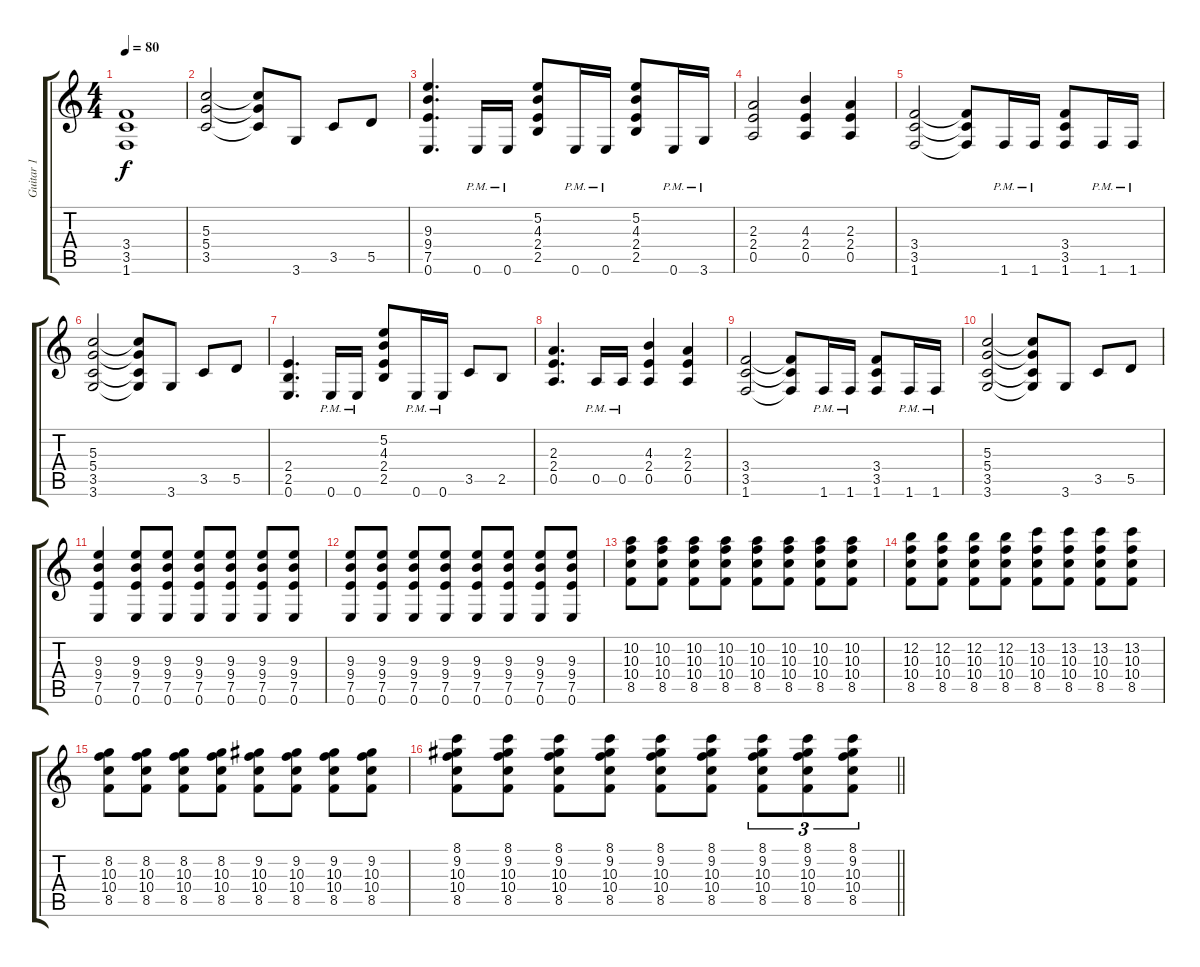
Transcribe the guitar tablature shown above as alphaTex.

\track ("Guitar 1" "Guitar 1") {instrument distortionguitar bank 1}
\staff {score tabs}
\tuning (E4 B3 G3 D3 A2 E2) {hide}
\ts (4 4)
\tempo 80
\clef g2
\ks c
(3.4 3.5 1.6).1{dy f} |
(5.3 5.4 3.5).2 (5.3{t} 5.4{t} 3.5{t}).8 3.6.8 3.5.8 5.5.8 |
(9.3 9.4 7.5 0.6).4{d} 0.6{pm}.16 0.6{pm}.16 (5.2 4.3 2.4 2.5).8 0.6{pm}.16 0.6{pm}.16 (5.2 4.3 2.4 2.5).8 0.6{pm}.16 3.6{pm}.16 |
(2.3 2.4 0.5).2 (4.3 2.4 0.5).4 (2.3 2.4 0.5).4 |
(3.4 3.5 1.6).2 (3.4{t} 3.5{t} 1.6{t}).8 1.6{pm}.16 1.6{pm}.16 (3.4 3.5 1.6).8 1.6{pm}.16 1.6{pm}.16 |
(5.3 5.4 3.5 3.6).2 (5.3{t} 5.4{t} 3.5{t} 3.6{t}).8 3.6.8 3.5.8 5.5.8 |
(2.4 2.5 0.6).4{d} 0.6{pm}.16 0.6{pm}.16 (5.2 4.3 2.4 2.5).8 0.6{pm}.16 0.6{pm}.16 3.5.8 2.5.8 |
(2.3 2.4 0.5).4{d} 0.5{pm}.16 0.5{pm}.16 (4.3 2.4 0.5).4 (2.3 2.4 0.5).4 |
(3.4 3.5 1.6).2 (3.4{t} 3.5{t} 1.6{t}).8 1.6{pm}.16 1.6{pm}.16 (3.4 3.5 1.6).8 1.6{pm}.16 1.6{pm}.16 |
(5.3 5.4 3.5 3.6).2 (5.3{t} 5.4{t} 3.5{t} 3.6{t}).8 3.6.8 3.5.8 5.5.8 |
(9.3 9.4 7.5 0.6).4 (9.3 9.4 7.5 0.6).8 (9.3 9.4 7.5 0.6).8 (9.3 9.4 7.5 0.6).8 (9.3 9.4 7.5 0.6).8 (9.3 9.4 7.5 0.6).8 (9.3 9.4 7.5 0.6).8 |
(9.3 9.4 7.5 0.6).8 (9.3 9.4 7.5 0.6).8 (9.3 9.4 7.5 0.6).8 (9.3 9.4 7.5 0.6).8 (9.3 9.4 7.5 0.6).8 (9.3 9.4 7.5 0.6).8 (9.3 9.4 7.5 0.6).8 (9.3 9.4 7.5 0.6).8 |
(10.2 10.3 10.4 8.5).8 (10.2 10.3 10.4 8.5).8 (10.2 10.3 10.4 8.5).8 (10.2 10.3 10.4 8.5).8 (10.2 10.3 10.4 8.5).8 (10.2 10.3 10.4 8.5).8 (10.2 10.3 10.4 8.5).8 (10.2 10.3 10.4 8.5).8 |
(12.2 10.3 10.4 8.5).8 (12.2 10.3 10.4 8.5).8 (12.2 10.3 10.4 8.5).8 (12.2 10.3 10.4 8.5).8 (13.2 10.3 10.4 8.5).8 (13.2 10.3 10.4 8.5).8 (13.2 10.3 10.4 8.5).8 (13.2 10.3 10.4 8.5).8 |
(8.2 10.3 10.4 8.5).8 (8.2 10.3 10.4 8.5).8 (8.2 10.3 10.4 8.5).8 (8.2 10.3 10.4 8.5).8 (9.2 10.3 10.4 8.5).8 (9.2 10.3 10.4 8.5).8 (9.2 10.3 10.4 8.5).8 (9.2 10.3 10.4 8.5).8 |
\barLineRight lightlight
(8.1 9.2 10.3 10.4 8.5).8 (8.1 9.2 10.3 10.4 8.5).8 (8.1 9.2 10.3 10.4 8.5).8 (8.1 9.2 10.3 10.4 8.5).8 (8.1 9.2 10.3 10.4 8.5).8 (8.1 9.2 10.3 10.4 8.5).8 (8.1 9.2 10.3 10.4 8.5).8{tu (3 2)} (8.1 9.2 10.3 10.4 8.5).8{tu (3 2)} (8.1 9.2 10.3 10.4 8.5).8{tu (3 2)}
